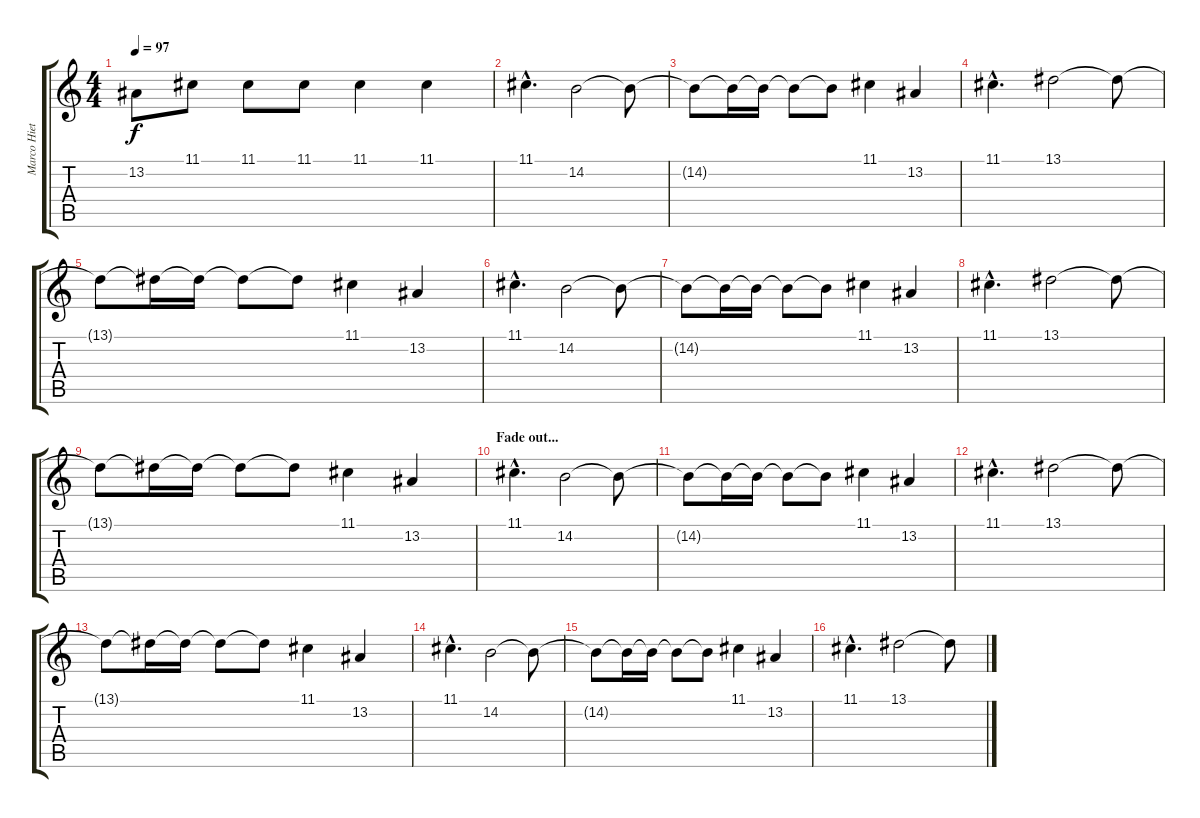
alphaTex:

\track ("Marco Hietala - Vocals" "Marco Hiet") {instrument lead2sawtooth}
\staff {score tabs}
\tuning (D4 A3 F3 C3 G2 C2) {hide}
\ts (4 4)
\tempo 97
\clef g2
\ks c
13.2.8{dy f} 11.1.8 11.1.8 11.1.8 11.1.4 11.1.4 |
11.1{hac}.4{d} 14.2.2 14.2{t}.8 |
14.2{t}.8 14.2{t}.16 14.2{t}.16 14.2{t}.8 14.2{t}.8 11.1.4 13.2.4 |
11.1{hac}.4{d} 13.1.2 13.1{t}.8 |
13.1{t}.8 13.1{t}.16 13.1{t}.16 13.1{t}.8 13.1{t}.8 11.1.4 13.2.4 |
11.1{hac}.4{d} 14.2.2 14.2{t}.8 |
14.2{t}.8 14.2{t}.16 14.2{t}.16 14.2{t}.8 14.2{t}.8 11.1.4 13.2.4 |
11.1{hac}.4{d} 13.1.2 13.1{t}.8 |
13.1{t}.8 13.1{t}.16 13.1{t}.16 13.1{t}.8 13.1{t}.8 11.1.4 13.2.4 |
\section ("" "Fade out...")
11.1{hac}.4{d volume 12} 14.2.2 14.2{t}.8 |
14.2{t}.8 14.2{t}.16 14.2{t}.16 14.2{t}.8 14.2{t}.8 11.1.4{volume 10} 13.2.4 |
11.1{hac}.4{d volume 9} 13.1.2 13.1{t}.8 |
13.1{t}.8 13.1{t}.16 13.1{t}.16 13.1{t}.8 13.1{t}.8 11.1.4{volume 8} 13.2.4 |
11.1{hac}.4{d volume 6} 14.2.2 14.2{t}.8 |
14.2{t}.8 14.2{t}.16 14.2{t}.16 14.2{t}.8 14.2{t}.8 11.1.4{volume 5} 13.2.4 |
11.1{hac}.4{d volume 4} 13.1.2 13.1{t}.8
